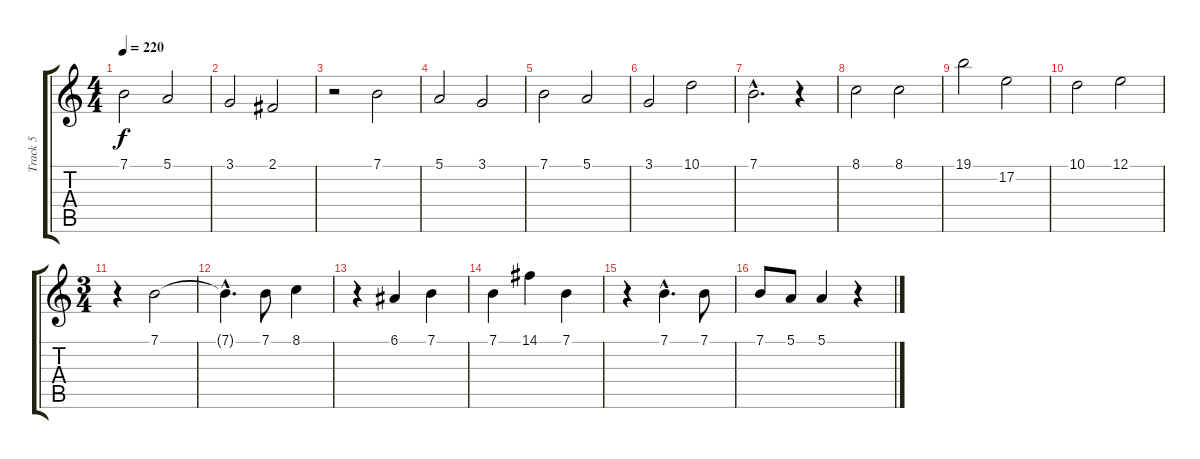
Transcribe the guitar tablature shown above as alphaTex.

\track ("Track 5" "Track 5") {instrument synthvoice}
\staff {score tabs}
\tuning (E4 B3 G3 D3 A2 E2) {hide}
\ts (4 4)
\tempo 220
\clef g2
\ks c
7.1.2{dy f} 5.1.2 |
3.1.2 2.1.2 |
r.2 7.1.2 |
5.1.2 3.1.2 |
7.1.2 5.1.2 |
3.1.2 10.1.2 |
7.1{hac}.2{d} r.4 |
8.1.2 8.1.2 |
19.1.2 17.2.2 |
10.1.2 12.1.2 |
\ts (3 4)
r.4 7.1.2 |
7.1{hac t}.4{d} 7.1.8 8.1.4 |
r.4 6.1.4 7.1.4 |
7.1.4 14.1.4 7.1.4 |
r.4 7.1{hac}.4{d} 7.1.8 |
7.1.8 5.1.8 5.1.4 r.4
